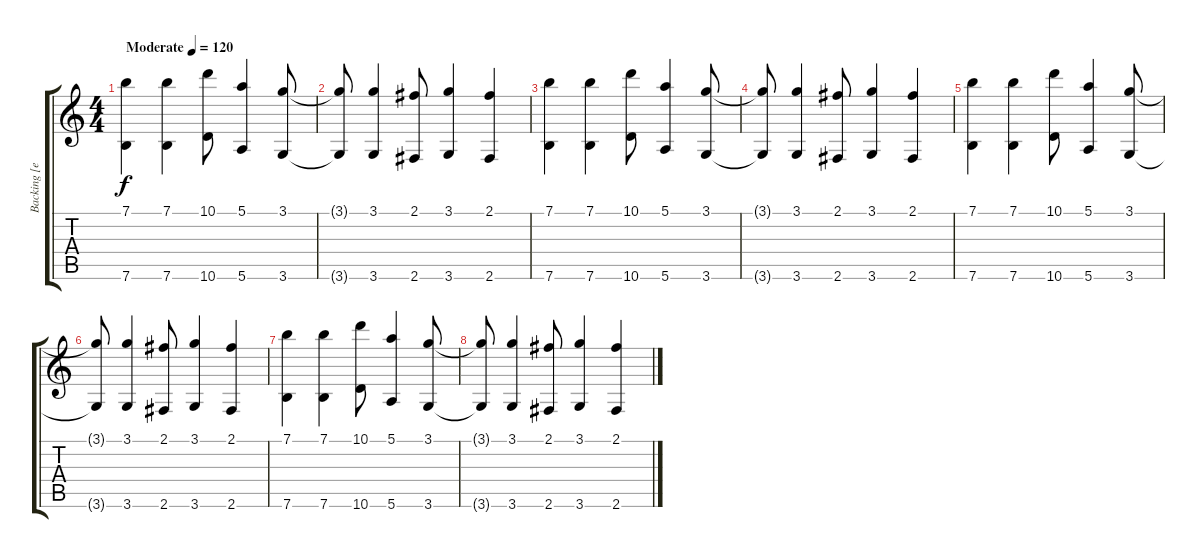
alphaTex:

\track ("Backing [extension two]" "Backing [e") {instrument electricguitarjazz}
\staff {score tabs}
\tuning (E4 B3 G3 D3 A2 E2) {hide}
\ts (4 4)
\tempo (120 "Moderate")
\clef g2
\ks c
(7.1 7.6).4{dy f instrument electricguitarjazz} (7.1 7.6).4 (10.1 10.6).8 (5.1 5.6).4 (3.1 3.6).8 |
(3.1{t} 3.6{t}).8 (3.1 3.6).4 (2.1 2.6).8 (3.1 3.6).4 (2.1 2.6).4 |
(7.1 7.6).4 (7.1 7.6).4 (10.1 10.6).8 (5.1 5.6).4 (3.1 3.6).8 |
(3.1{t} 3.6{t}).8 (3.1 3.6).4 (2.1 2.6).8 (3.1 3.6).4 (2.1 2.6).4 |
(7.1 7.6).4 (7.1 7.6).4 (10.1 10.6).8 (5.1 5.6).4 (3.1 3.6).8 |
(3.1{t} 3.6{t}).8 (3.1 3.6).4 (2.1 2.6).8 (3.1 3.6).4 (2.1 2.6).4 |
(7.1 7.6).4 (7.1 7.6).4 (10.1 10.6).8 (5.1 5.6).4 (3.1 3.6).8 |
(3.1{t} 3.6{t}).8 (3.1 3.6).4 (2.1 2.6).8 (3.1 3.6).4 (2.1 2.6).4
